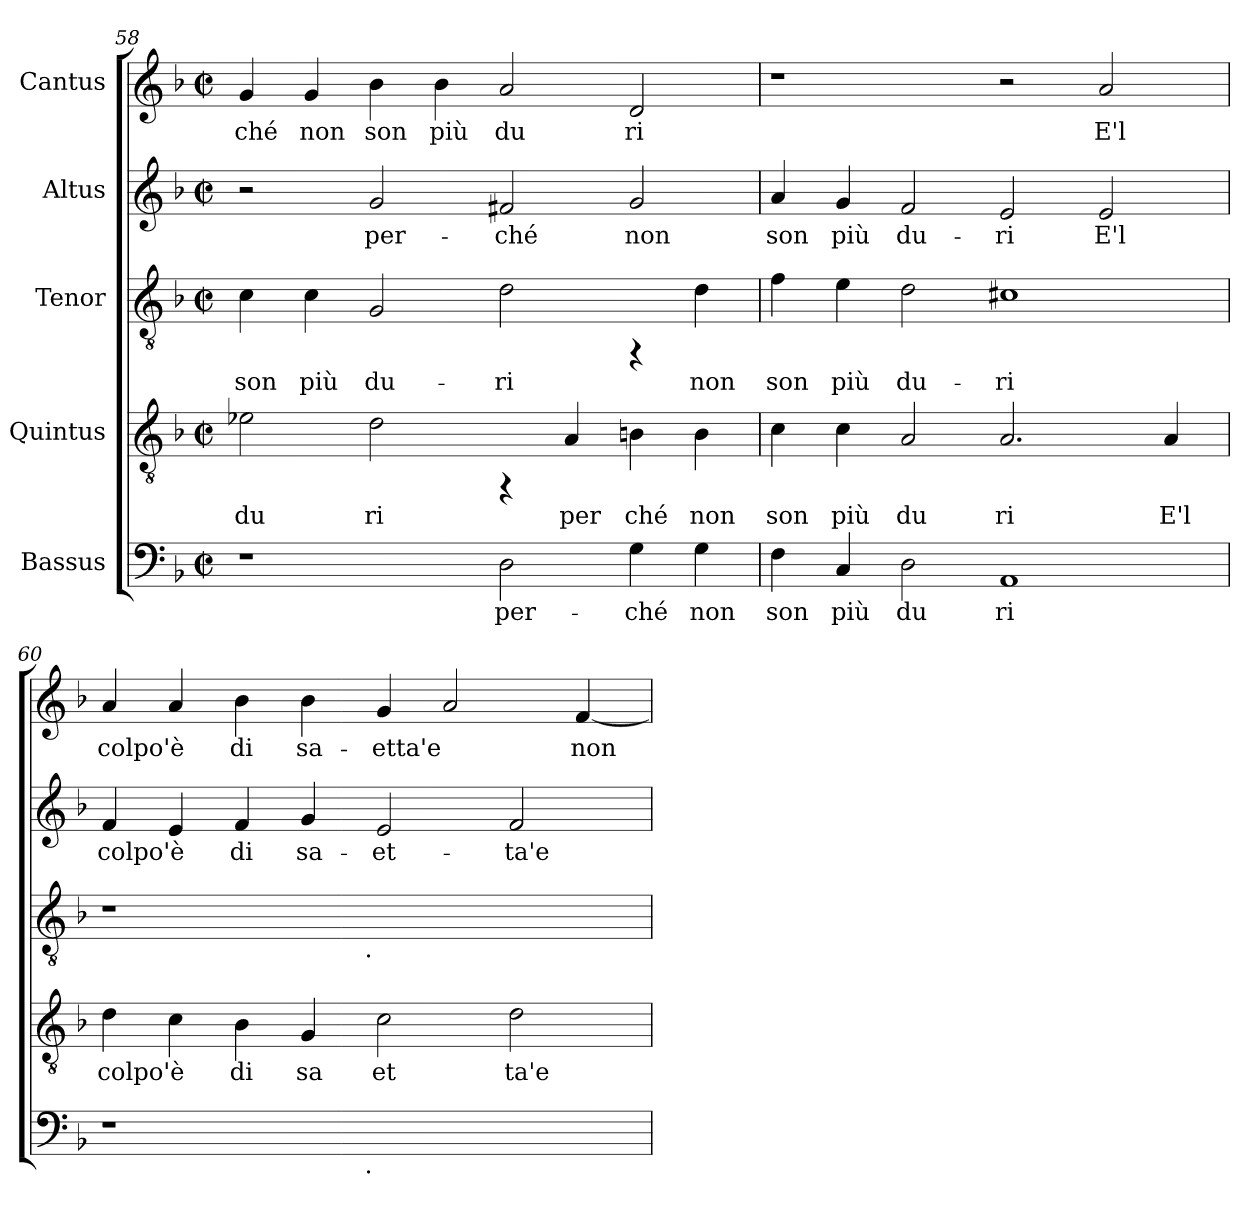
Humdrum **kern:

**kern	**text	**kern	**text	**kern	**text	**kern	**text	**kern	**text
*part5	*part5	*part4	*part4	*part3	*part3	*part2	*part2	*part1	*part1
*staff5	*staff5	*staff4	*staff4	*staff3	*staff3	*staff2	*staff2	*staff1	*staff1
*I"Bassus	*	*I"Quintus	*	*I"Tenor	*	*I"Altus	*	*I"Cantus	*
*clefF4	*	*clefGv2	*	*clefGv2	*	*clefG2	*	*clefG2	*
*k[b-]	*	*k[b-]	*	*k[b-]	*	*k[b-]	*	*k[b-]	*
*F:	*	*F:	*	*F:	*	*F:	*	*F:	*
*M2/2	*	*M2/2	*	*M2/2	*	*M2/2	*	*M2/2	*
*met(c|)	*	*met(c|)	*	*met(c|)	*	*met(c|)	*	*met(c|)	*
=58	=58	=58	=58	=58	=58	=58	=58	=58	=58
!	!	!	!LO:LY:b:cj	!	!LO:LY:b:cj	!	!	!	!LO:LY:b:cj
1r	.	2e-X\	du	4c\	son	2r	.	4g/	ché
!	!	!	!	!	!LO:LY:b:cj	!	!	!	!LO:LY:b:cj
.	.	.	.	4c\	più	.	.	4g/	non
!	!	!	!LO:LY:b:cj	!	!LO:LY:b:cj	!	!LO:LY:b:cj	!	!LO:LY:b:cj
.	.	2d\	ri	2G/	du-	2g/	per-	4b-\	son
!	!	!	!	!	!	!	!	!	!LO:LY:b:cj
.	.	.	.	.	.	.	.	4b-\	più
!	!LO:LY:b:cj	!	!	!	!LO:LY:b:cj	!	!LO:LY:b:cj	!	!LO:LY:b:cj
2D\	per-	4rFF	.	2d\	-ri	2f#X/	-ché	2a/	du
!	!	!	!LO:LY:b:cj	!	!	!	!	!	!
.	.	4A/	per	.	.	.	.	.	.
!	!LO:LY:b:cj	!	!LO:LY:b:cj	!	!	!	!LO:LY:b:cj	!	!LO:LY:b:cj
4G\	-ché	4Bn\	ché	4rFF	.	2g/	non	2d/	ri
!	!LO:LY:b:cj	!	!LO:LY:b:cj	!	!LO:LY:b:cj	!	!	!	!
4G\	non	4B\	non	4d\	non	.	.	.	.
!!LO:PB:g=z
=59	=59	=59	=59	=59	=59	=59	=59	=59	=59
!	!LO:LY:b:cj	!	!LO:LY:b:cj	!	!LO:LY:b:cj	!	!LO:LY:b:cj	!	!
4F\	son	4c\	son	4f\	son	4a/	son	1r	.
!	!LO:LY:b:cj	!	!LO:LY:b:cj	!	!LO:LY:b:cj	!	!LO:LY:b:cj	!	!
4C/	più	4c\	più	4e\	più	4g/	più	.	.
!	!LO:LY:b:cj	!	!LO:LY:b:cj	!	!LO:LY:b:cj	!	!LO:LY:b:cj	!	!
2D\	du	2A/	du	2d\	du-	2f/	du-	.	.
!	!LO:LY:b:cj	!	!LO:LY:b:cj	!	!LO:LY:b:cj	!	!LO:LY:b:cj	!	!
1AA	ri	2.A/	ri	1c#X	-ri	2e/	-ri	2r	.
!	!	!	!	!	!	!	!LO:LY:b:cj	!	!LO:LY:b:cj
.	.	.	.	.	.	2e/	E'l	2a/	E'l
!	!	!	!LO:LY:b:cj	!	!	!	!	!	!
.	.	4A/	E'l	.	.	.	.	.	.
=60	=60	=60	=60	=60	=60	=60	=60	=60	=60
!	!	!	!LO:LY:b:cj	!	!	!	!LO:LY:b:cj	!	!LO:LY:b:cj
*^	*	*	*	*^	*	*	*	*	*
1r	2ryy	.	4d\	colpo'è	1r	2ryy	.	4f/	colpo'è	4a/	colpo'è
!	!	!	!	!LO:LY:b:cj	!	!	!	!	!LO:LY:b:cj	!	!LO:LY:b:cj
.	.	.	4c\	.	.	.	.	4e/	.	4a/	.
!	!	!	!	!LO:LY:b:cj	!	!	!	!	!LO:LY:b:cj	!	!LO:LY:b:cj
.	4ryy	.	4B-\	di	.	4ryy	.	4f/	di	4b-\	di
!	!	!	!	!LO:LY:b:cj	!	!	!	!	!LO:LY:b:cj	!	!LO:LY:b:cj
.	8...ryy	.	4G/	sa	.	8...ryy	.	4g/	sa-	4b-\	sa-
!	!	!	!	!	!	!LO:TX:b:t=.	!	!	!	!	!
!	!LO:TX:b:t=.	!	!	!	!	!	!	!	!	!	!
.	1ryy	.	.	.	.	1ryy	.	.	.	.	.
!	!	!	!	!LO:LY:b:cj	!	!	!	!	!LO:LY:b:cj	!	!LO:LY:b:cj
1ryy	.	.	2c\	et	1ryy	.	.	2e/	-et-	4g/	-etta'e
!	!	!	!	!	!	!	!	!	!	!	!LO:LY:b:cj
.	.	.	.	.	.	.	.	.	.	2a/	.
!	!	!	!	!LO:LY:b:cj	!	!	!	!	!LO:LY:b:cj	!	!
.	.	.	2d\	ta'e	.	.	.	2f/	-ta'e	.	.
!	!	!	!	!	!	!	!	!	!	!	!LO:LY:b:cj
.	.	.	.	.	.	.	.	.	.	[<4f/	non
.	64ryy	.	.	.	.	64ryy	.	.	.	.	.
*v	*v	*	*	*	*v	*v	*	*	*	*	*
=	=	=	=	=	=	=	=	=	=
*-	*-	*-	*-	*-	*-	*-	*-	*-	*-
